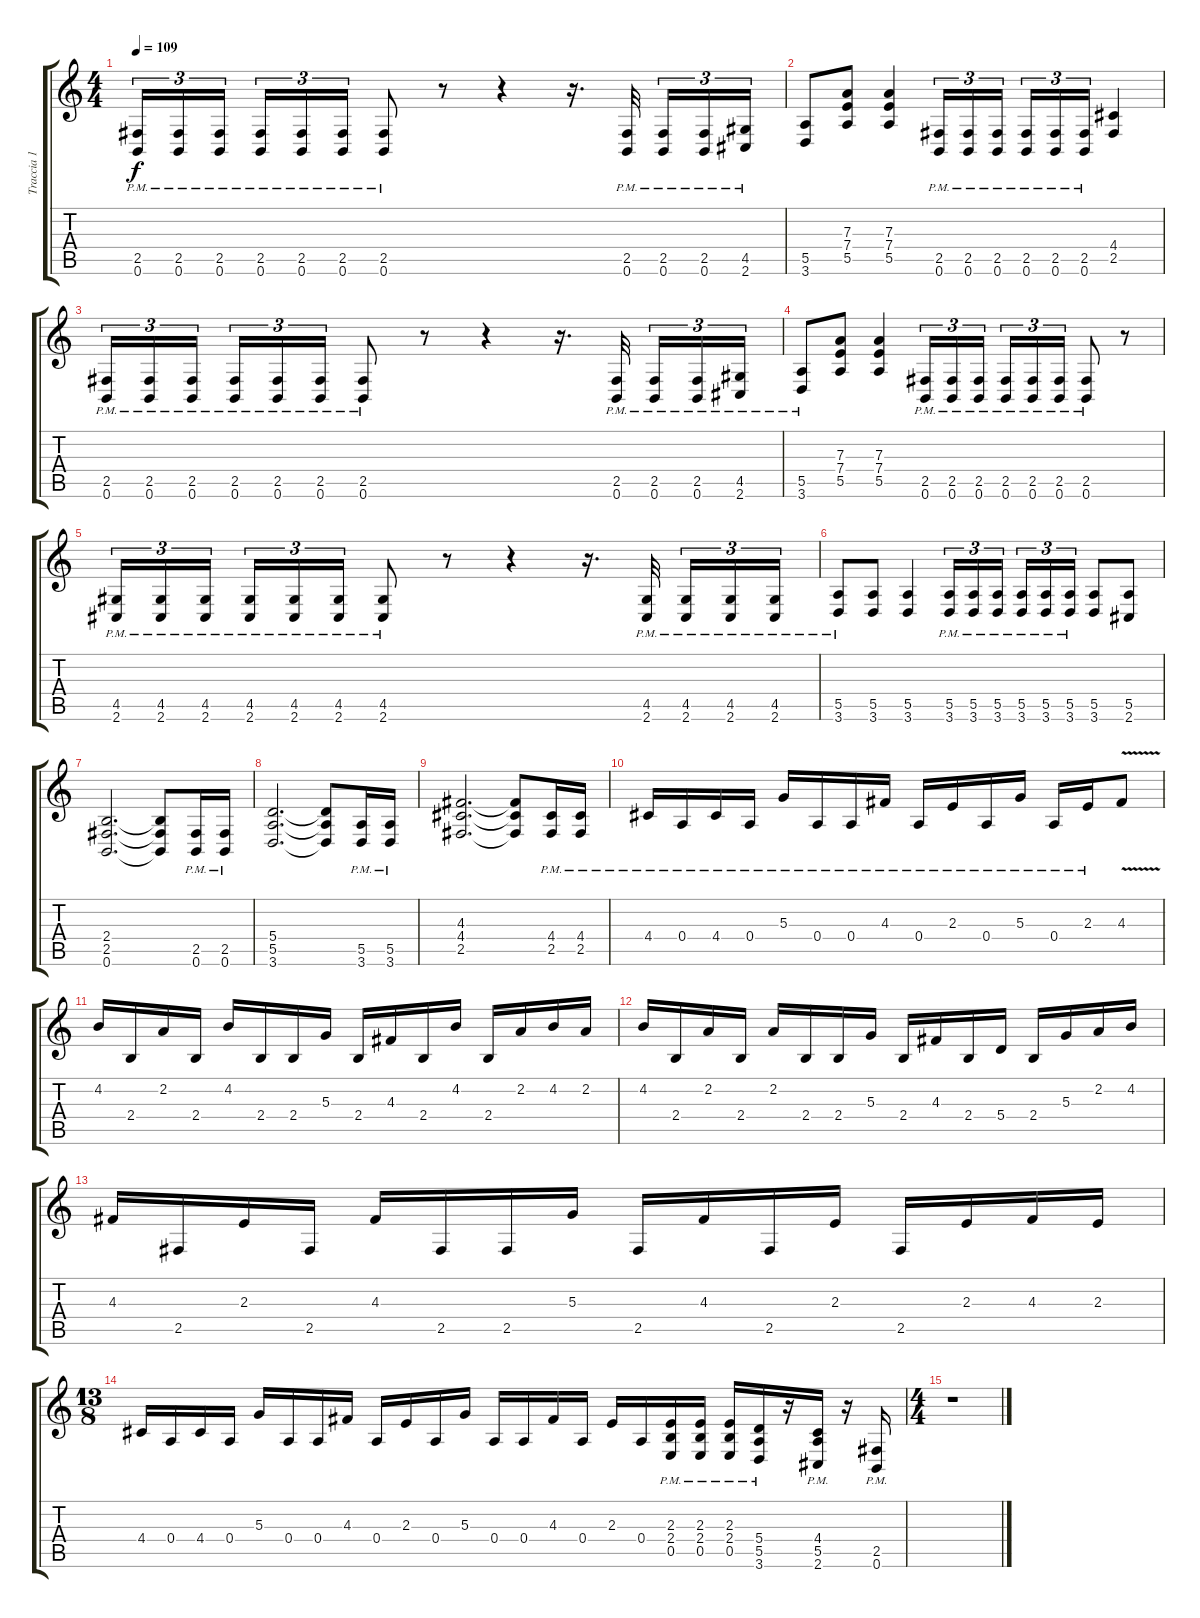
\track ("Traccia 1" "Traccia 1") {instrument overdrivenguitar}
\staff {score tabs}
\tuning (B3 G3 D3 A2 E2 B1) {hide}
\ts (4 4)
\tempo 109
\clef g2
\ks c
(2.5{pm} 0.6{pm}).16{tu (3 2) dy f} (2.5{pm} 0.6{pm}).16{tu (3 2)} (2.5{pm} 0.6{pm}).16{tu (3 2) beam splitsecondary} (2.5{pm} 0.6{pm}).16{tu (3 2)} (2.5{pm} 0.6{pm}).16{tu (3 2)} (2.5{pm} 0.6{pm}).16{tu (3 2)} (2.5{pm} 0.6{pm}).8 r.8 r.4 r.16{d} (2.5{pm} 0.6{pm}).32{beam splitsecondary} (2.5{pm} 0.6{pm}).16{tu (3 2)} (2.5{pm} 0.6{pm}).16{tu (3 2)} (4.5{pm} 2.6{pm}).16{tu (3 2)} |
(5.5 3.6).8 (7.3 7.4 5.5).8 (7.3 7.4 5.5).4 (2.5{pm} 0.6{pm}).16{tu (3 2)} (2.5{pm} 0.6{pm}).16{tu (3 2)} (2.5{pm} 0.6{pm}).16{tu (3 2) beam splitsecondary} (2.5{pm} 0.6{pm}).16{tu (3 2)} (2.5{pm} 0.6{pm}).16{tu (3 2)} (2.5{pm} 0.6{pm}).16{tu (3 2)} (4.4 2.5).4 |
(2.5{pm} 0.6{pm}).16{tu (3 2) instrument overdrivenguitar} (2.5{pm} 0.6{pm}).16{tu (3 2)} (2.5{pm} 0.6{pm}).16{tu (3 2) beam splitsecondary} (2.5{pm} 0.6{pm}).16{tu (3 2)} (2.5{pm} 0.6{pm}).16{tu (3 2)} (2.5{pm} 0.6{pm}).16{tu (3 2)} (2.5{pm} 0.6{pm}).8 r.8 r.4 r.16{d} (2.5{pm} 0.6{pm}).32{beam splitsecondary} (2.5{pm} 0.6{pm}).16{tu (3 2)} (2.5{pm} 0.6{pm}).16{tu (3 2)} (4.5{pm} 2.6{pm}).16{tu (3 2)} |
(5.5{pm} 3.6{pm}).8 (7.3 7.4 5.5).8 (7.3 7.4 5.5).4 (2.5{pm} 0.6{pm}).16{tu (3 2)} (2.5{pm} 0.6{pm}).16{tu (3 2)} (2.5{pm} 0.6{pm}).16{tu (3 2) beam splitsecondary} (2.5{pm} 0.6{pm}).16{tu (3 2)} (2.5{pm} 0.6{pm}).16{tu (3 2)} (2.5{pm} 0.6{pm}).16{tu (3 2)} (2.5{pm} 0.6{pm}).8 r.8 |
(4.5{pm} 2.6{pm}).16{tu (3 2) instrument overdrivenguitar} (4.5{pm} 2.6{pm}).16{tu (3 2)} (4.5{pm} 2.6{pm}).16{tu (3 2) beam splitsecondary} (4.5{pm} 2.6{pm}).16{tu (3 2)} (4.5{pm} 2.6{pm}).16{tu (3 2)} (4.5{pm} 2.6{pm}).16{tu (3 2)} (4.5{pm} 2.6{pm}).8 r.8 r.4 r.16{d} (4.5{pm} 2.6{pm}).32{beam splitsecondary} (4.5{pm} 2.6{pm}).16{tu (3 2)} (4.5{pm} 2.6{pm}).16{tu (3 2)} (4.5{pm} 2.6{pm}).16{tu (3 2)} |
(5.5{pm} 3.6{pm}).8 (5.5 3.6).8 (5.5 3.6).4 (5.5{pm} 3.6{pm}).16{tu (3 2)} (5.5{pm} 3.6{pm}).16{tu (3 2)} (5.5{pm} 3.6{pm}).16{tu (3 2) beam splitsecondary} (5.5{pm} 3.6{pm}).16{tu (3 2)} (5.5{pm} 3.6{pm}).16{tu (3 2)} (5.5{pm} 3.6{pm}).16{tu (3 2)} (5.5 3.6).8 (5.5 2.6).8 |
(2.4 2.5 0.6).2{d} (2.4{t} 2.5{t} 0.6{t}).8 (2.5{pm} 0.6{pm}).16 (2.5{pm} 0.6{pm}).16 |
(5.4 5.5 3.6).2{d} (5.4{t} 5.5{t} 3.6{t}).8 (5.5{pm} 3.6{pm}).16 (5.5{pm} 3.6{pm}).16 |
(4.3 4.4 2.5).2{d} (4.3{t} 4.4{t} 2.5{t}).8 (4.4{pm} 2.5{pm}).16 (4.4{pm} 2.5{pm}).16 |
4.4{pm}.16 0.4{pm}.16 4.4{pm}.16 0.4{pm}.16 5.3{pm}.16 0.4{pm}.16 0.4{pm}.16 4.3{pm}.16 0.4{pm}.16 2.3{pm}.16 0.4{pm}.16 5.3{pm}.16 0.4{pm}.16 2.3{pm}.16 4.3{v}.8 |
4.2.16 2.4.16 2.2.16 2.4.16 4.2.16 2.4.16 2.4.16 5.3.16 2.4.16 4.3.16 2.4.16 4.2.16 2.4.16 2.2.16 4.2.16 2.2.16 |
4.2.16 2.4.16 2.2.16 2.4.16 2.2.16 2.4.16 2.4.16 5.3.16 2.4.16 4.3.16 2.4.16 5.4.16 2.4.16 5.3.16 2.2.16 4.2.16 |
4.3.16 2.5.16 2.3.16 2.5.16 4.3.16 2.5.16 2.5.16 5.3.16 2.5.16 4.3.16 2.5.16 2.3.16 2.5.16 2.3.16 4.3.16 2.3.16 |
\ts (13 8)
4.4.16 0.4.16 4.4.16 0.4.16 5.3.16 0.4.16 0.4.16 4.3.16 0.4.16 2.3.16 0.4.16 5.3.16 0.4.16 0.4.16 4.3.16 0.4.16 2.3.16 0.4.16 (2.3{pm} 2.4{pm} 0.5{pm}).16 (2.3{pm} 2.4{pm} 0.5{pm}).16 (2.3{pm} 2.4{pm} 0.5{pm}).16 (5.4{pm} 5.5{pm} 3.6{pm}).16 r.16 (4.4{pm} 5.5{pm} 2.6{pm}).16 r.16 (2.5{pm} 0.6{pm}).16 |
\ts (4 4)
r.1
